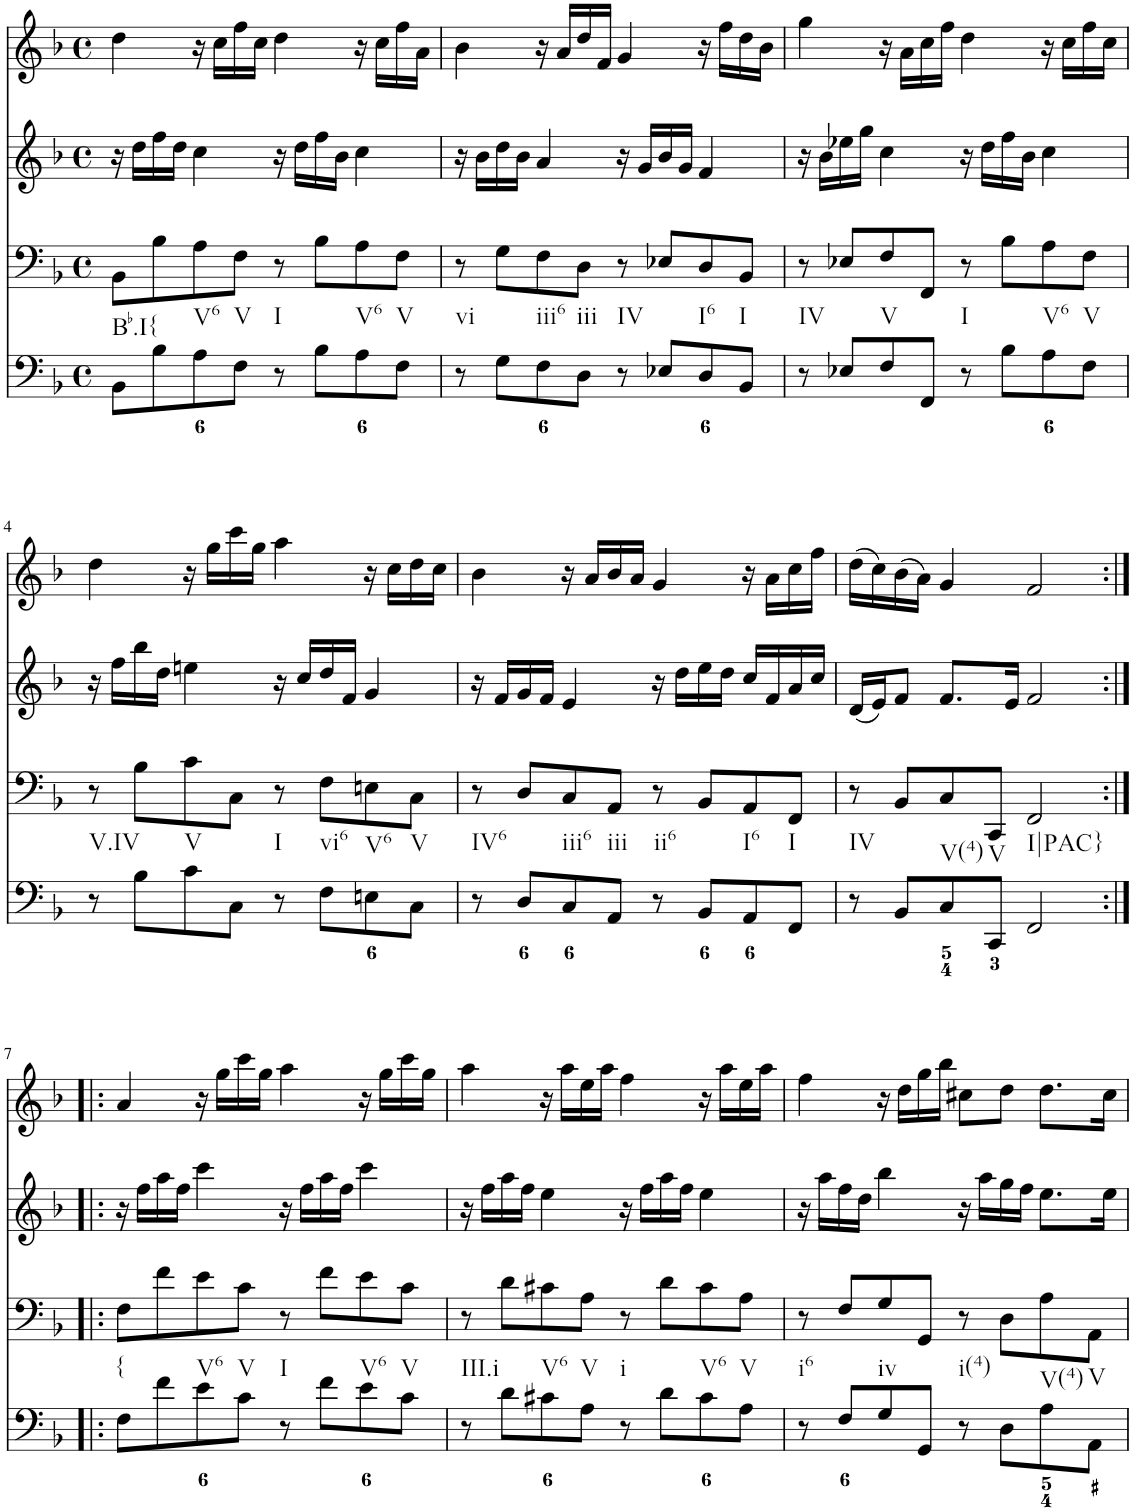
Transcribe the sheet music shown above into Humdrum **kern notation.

**kern	**kern	**kern	**kern
*part4	*part3	*part2	*part1
*staff4	*staff3	*staff2	*staff1
*I"Piano	*I"Piano	*I"Piano	*I"Piano
*I'Pno	*I'Pno	*I'Pno	*I'Pno
*clefF4	*clefF4	*clefG2	*clefG2
*k[b-]	*k[b-]	*k[b-]	*k[b-]
*F:	*F:	*F:	*F:
*M4/4	*M4/4	*M4/4	*M4/4
*met(c)	*met(c)	*met(c)	*met(c)
=1	=1	=1	=1
!	!LO:TX:b:t=Bb.I{	!	!
8BB-\L	8BB-\L	16r	4dd\
.	.	16dd\LL	.
8B-\	8B-\	16ff\	.
.	.	16dd\JJ	.
!	!LO:TX:b:t=V6	!	!
8A\	8A\	4cc\	16r
.	.	.	16cc\LL
!	!LO:TX:b:t=V	!	!
8F\J	8F\J	.	16ff\
.	.	.	16cc\JJ
!	!LO:TX:b:t=I	!	!
8r	8r	16r	4dd\
.	.	16dd\LL	.
8B-\L	8B-\L	16ff\	.
.	.	16b-\JJ	.
!	!LO:TX:b:t=V6	!	!
8A\	8A\	4cc\	16r
.	.	.	16cc\LL
!	!LO:TX:b:t=V	!	!
8F\J	8F\J	.	16ff\
.	.	.	16a\JJ
=2	=2	=2	=2
!	!LO:TX:b:t=vi	!	!
8r	8r	16r	4b-\
.	.	16b-\LL	.
8G\L	8G\L	16dd\	.
.	.	16b-\JJ	.
!	!LO:TX:b:t=iii6	!	!
8F\	8F\	4a/	16r
.	.	.	16a/LL
!	!LO:TX:b:t=iii	!	!
8D\J	8D\J	.	16dd/
.	.	.	16f/JJ
!	!LO:TX:b:t=IV	!	!
8r	8r	16r	4g/
.	.	16g/LL	.
8E-X/L	8E-X/L	16b-/	.
.	.	16g/JJ	.
!	!LO:TX:b:t=I6	!	!
8D/	8D/	4f/	16r
.	.	.	16ff\LL
!	!LO:TX:b:t=I	!	!
8BB-/J	8BB-/J	.	16dd\
.	.	.	16b-\JJ
=3	=3	=3	=3
!	!LO:TX:b:t=IV	!	!
8r	8r	16r	4gg\
.	.	16b-\LL	.
8E-X/L	8E-X/L	16ee-X\	.
.	.	16gg\JJ	.
!	!LO:TX:b:t=V	!	!
8F/	8F/	4cc\	16r
.	.	.	16a\LL
8FF/J	8FF/J	.	16cc\
.	.	.	16ff\JJ
!	!LO:TX:b:t=I	!	!
8r	8r	16r	4dd\
.	.	16dd\LL	.
8B-\L	8B-\L	16ff\	.
.	.	16b-\JJ	.
!	!LO:TX:b:t=V6	!	!
8A\	8A\	4cc\	16r
.	.	.	16cc\LL
!	!LO:TX:b:t=V	!	!
8F\J	8F\J	.	16ff\
.	.	.	16cc\JJ
!!LO:LB:g=z
=4	=4	=4	=4
!	!LO:TX:b:t=V.IV	!	!
8r	8r	16r	4dd\
.	.	16ff\LL	.
8B-\L	8B-\L	16bb-\	.
.	.	16dd\JJ	.
!	!LO:TX:b:t=V	!	!
8c\	8c\	4een\	16r
.	.	.	16gg\LL
8C\J	8C\J	.	16ccc\
.	.	.	16gg\JJ
!	!LO:TX:b:t=I	!	!
8r	8r	16r	4aa\
.	.	16cc/LL	.
!	!LO:TX:b:t=vi6	!	!
8F\L	8F\L	16dd/	.
.	.	16f/JJ	.
!	!LO:TX:b:t=V6	!	!
8En\	8En\	4g/	16r
.	.	.	16cc\LL
!	!LO:TX:b:t=V	!	!
8C\J	8C\J	.	16dd\
.	.	.	16cc\JJ
=5	=5	=5	=5
!	!LO:TX:b:t=IV6	!	!
8r	8r	16r	4b-\
.	.	16f/LL	.
8D/L	8D/L	16g/	.
.	.	16f/JJ	.
!	!LO:TX:b:t=iii6	!	!
8C/	8C/	4e/	16r
.	.	.	16a/LL
!	!LO:TX:b:t=iii	!	!
8AA/J	8AA/J	.	16b-/
.	.	.	16a/JJ
!	!LO:TX:b:t=ii6	!	!
8r	8r	16r	4g/
.	.	16dd\LL	.
8BB-/L	8BB-/L	16ee\	.
.	.	16dd\JJ	.
!	!LO:TX:b:t=I6	!	!
8AA/	8AA/	16cc/LL	16r
.	.	16f/	16a\LL
!	!LO:TX:b:t=I	!	!
8FF/J	8FF/J	16a/	16cc\
.	.	16cc/JJ	16ff\JJ
=6	=6	=6	=6
!	!LO:TX:b:t=IV	!	!
8r	8r	(16d/LL	(16dd\LL
.	.	16e/J)	16cc\)
8BB-/L	8BB-/L	8f/J	(16b-\
.	.	.	16a\JJ)
!	!LO:TX:b:t=V(4)	!	!
8C/	8C/	8.f/L	4g/
!	!LO:TX:b:t=V	!	!
8CC/J	8CC/J	.	.
.	.	16e/Jk	.
!	!LO:TX:b:t=I|PAC}	!	!
2FF/	2FF/	2f/	2f/
!!LO:LB:g=z
=7:|!|:	=7:|!|:	=7:|!|:	=7:|!|:
!	!LO:TX:b:t={	!	!
8F\L	8F\L	16r	4a/
.	.	16ff\LL	.
8f\	8f\	16aa\	.
.	.	16ff\JJ	.
!	!LO:TX:b:t=V6	!	!
8e\	8e\	4ccc\	16r
.	.	.	16gg\LL
!	!LO:TX:b:t=V	!	!
8c\J	8c\J	.	16ccc\
.	.	.	16gg\JJ
!	!LO:TX:b:t=I	!	!
8r	8r	16r	4aa\
.	.	16ff\LL	.
8f\L	8f\L	16aa\	.
.	.	16ff\JJ	.
!	!LO:TX:b:t=V6	!	!
8e\	8e\	4ccc\	16r
.	.	.	16gg\LL
!	!LO:TX:b:t=V	!	!
8c\J	8c\J	.	16ccc\
.	.	.	16gg\JJ
=8	=8	=8	=8
!	!LO:TX:b:t=III.i	!	!
8r	8r	16r	4aa\
.	.	16ff\LL	.
8d\L	8d\L	16aa\	.
.	.	16ff\JJ	.
!	!LO:TX:b:t=V6	!	!
8c#X\	8c#X\	4ee\	16r
.	.	.	16aa\LL
!	!LO:TX:b:t=V	!	!
8A\J	8A\J	.	16ee\
.	.	.	16aa\JJ
!	!LO:TX:b:t=i	!	!
8r	8r	16r	4ff\
.	.	16ff\LL	.
8d\L	8d\L	16aa\	.
.	.	16ff\JJ	.
!	!LO:TX:b:t=V6	!	!
8c#\	8c#\	4ee\	16r
.	.	.	16aa\LL
!	!LO:TX:b:t=V	!	!
8A\J	8A\J	.	16ee\
.	.	.	16aa\JJ
=9	=9	=9	=9
!	!LO:TX:b:t=i6	!	!
8r	8r	16r	4ff\
.	.	16aa\LL	.
8F/L	8F/L	16ff\	.
.	.	16dd\JJ	.
!	!LO:TX:b:t=iv	!	!
8G/	8G/	4bb-\	16r
.	.	.	16dd\LL
8GG/J	8GG/J	.	16gg\
.	.	.	16bb-\JJ
!	!LO:TX:b:t=i(4)	!	!
8r	8r	16r	8cc#X\L
.	.	16aa\LL	.
8D\L	8D\L	16gg\	8dd\J
.	.	16ff\JJ	.
!	!LO:TX:b:t=V(4)	!	!
8A\	8A\	8.ee\L	8.dd\L
!	!LO:TX:b:t=V	!	!
8AA\J	8AA\J	.	.
.	.	16ee\Jk	16cc#\Jk
=	=	=	=
*-	*-	*-	*-
